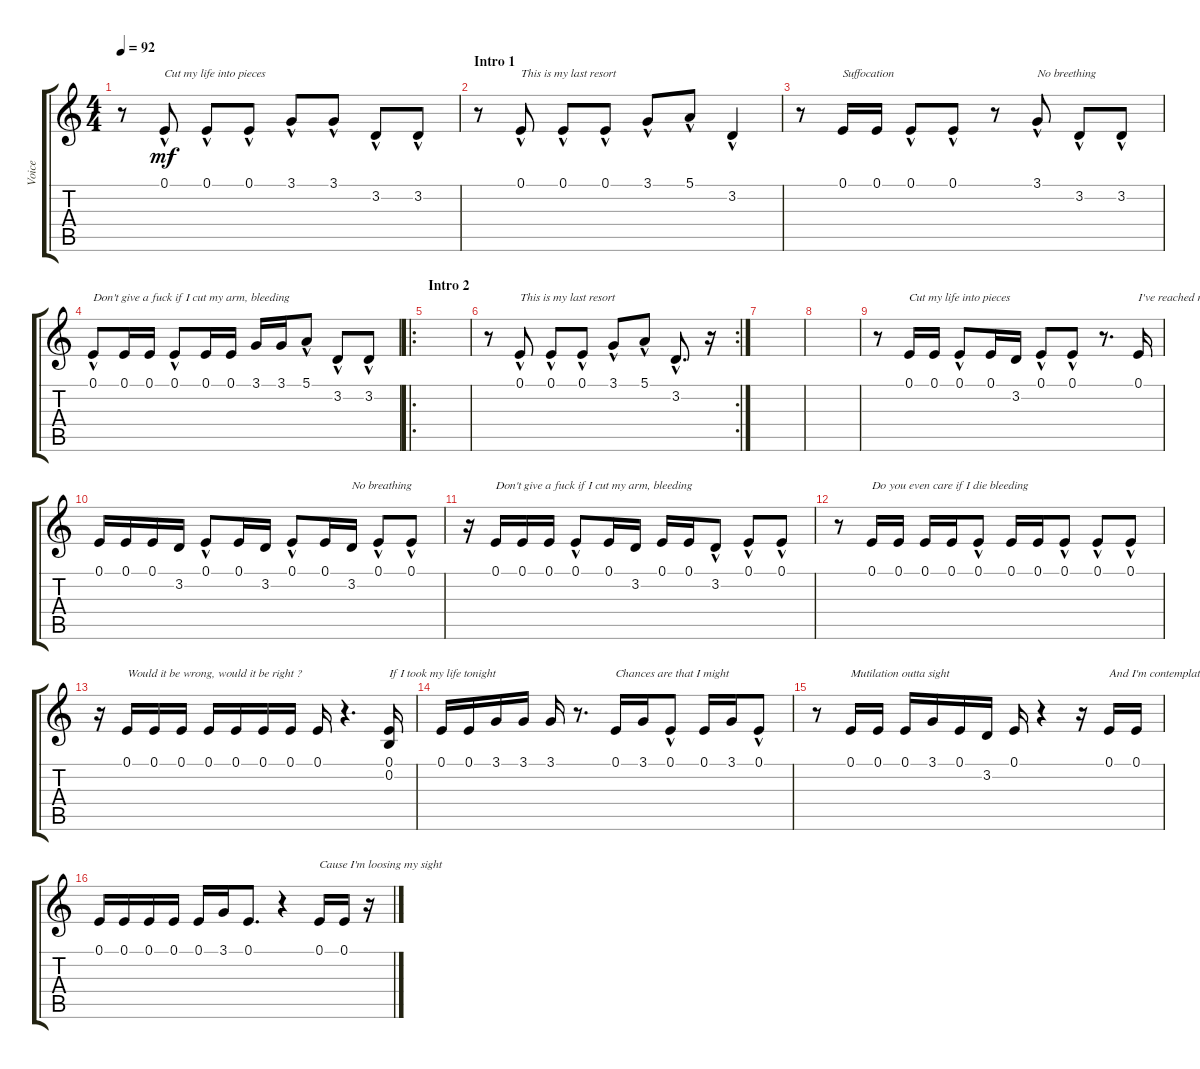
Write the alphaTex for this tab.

\track ("Voice" "Voice") {instrument clarinet}
\staff {score tabs}
\tuning (E4 B3 G3 D3 A2 E2) {hide}
\ts (4 4)
\tempo 92
\clef g2
\ks c
r.8{dy mf instrument clarinet} 0.1{hac}.8{txt "Cut my life into pieces"} 0.1{hac}.8 0.1{hac}.8 3.1{hac}.8 3.1{hac}.8 3.2{hac}.8 3.2{hac}.8 |
\section ("" "Intro 1")
r.8 0.1{hac}.8{txt "This is my last resort"} 0.1{hac}.8 0.1{hac}.8 3.1{hac}.8 5.1{hac}.8 3.2{hac}.4 |
r.8 0.1.16{txt "Suffocation"} 0.1.16 0.1{hac}.8 0.1{hac}.8 r.8 3.1{hac}.8{txt "No breething"} 3.2{hac}.8 3.2{hac}.8 |
0.1{hac}.8{txt "Don't give a fuck if I cut my arm, bleeding"} 0.1.16 0.1.16 0.1{hac}.8 0.1.16 0.1.16 3.1.16 3.1.16 5.1{hac}.8 3.2{hac}.8 3.2{hac}.8 |
\ro
\section ("" "Intro 2")
|
\rc 2
r.8 0.1{hac}.8{txt "This is my last resort"} 0.1{hac}.8 0.1{hac}.8 3.1{hac}.8 5.1{hac}.8 3.2{hac}.8{d} r.16 |
|
|
r.8 0.1.16{txt "Cut my life into pieces"} 0.1.16 0.1{hac}.8 0.1.16 3.2.16 0.1{hac}.8 0.1{hac}.8 r.8{d} 0.1.16{txt "I've reached my last resort    Suffocation "} |
0.1.16 0.1.16 0.1.16 3.2.16 0.1{hac}.8 0.1.16 3.2.16 0.1{hac}.8 0.1.16 3.2.16{txt "No breathing"} 0.1{hac}.8 0.1{hac}.8 |
r.16 0.1.16{txt "Don't give a fuck if I cut my arm, bleeding"} 0.1.16 0.1.16 0.1{hac}.8 0.1.16 3.2.16 0.1.16 0.1.16 3.2{hac}.8 0.1{hac}.8 0.1{hac}.8 |
r.8 0.1.16{txt "Do you even care if I die bleeding"} 0.1.16 0.1.16 0.1.16 0.1{hac}.8 0.1.16 0.1.16 0.1{hac}.8 0.1{hac}.8 0.1{hac}.8 |
r.16 0.1.16{txt "Would it be wrong, would it be right ?"} 0.1.16 0.1.16 0.1.16 0.1.16 0.1.16 0.1.16 0.1.16 r.4{d} (0.1 0.2).16{txt "If I took my life tonight"} |
0.1.16 0.1.16 3.1.16 3.1.16 3.1.16 r.8{d} 0.1.16{txt "Chances are that I might"} 3.1.16 0.1{hac}.8 0.1.16 3.1.16 0.1{hac}.8 |
r.8 0.1.16{txt "Mutilation outta sight"} 0.1.16 0.1.16 3.1.16 0.1.16 3.2.16 0.1.16 r.4 r.16 0.1.16{txt "And I'm contemplating suicide"} 0.1.16 |
0.1.16 0.1.16 0.1.16 0.1.16 0.1.16{volume 14} 3.1.16 0.1.8{d} r.4 0.1.16{txt "Cause I'm loosing my sight"} 0.1.16 r.16
